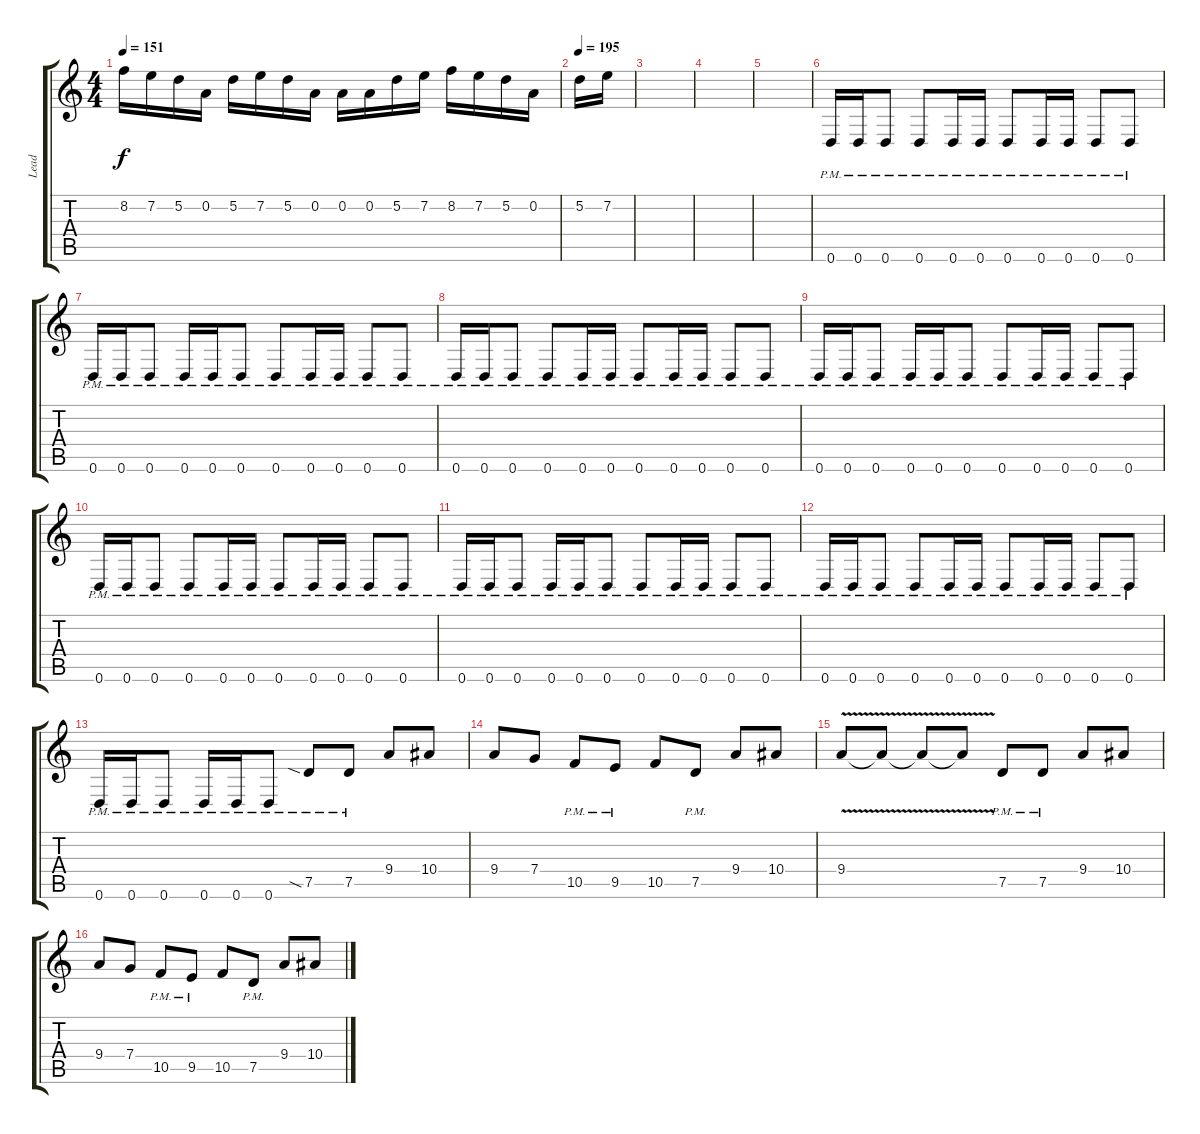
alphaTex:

\track ("Lead" "Lead") {instrument distortionguitar}
\staff {score tabs}
\tuning (D4 A3 F3 C3 G2 D2) {hide}
\ts (4 4)
\tempo 151
\clef g2
\ks c
8.2.16{dy f} 7.2.16 5.2.16 0.2.16 5.2.16 7.2.16 5.2.16 0.2.16 0.2.16 0.2.16 5.2.16 7.2.16 8.2.16 7.2.16 5.2.16 0.2.16 |
\tempo 195
5.2.16 7.2.16 |
|
|
|
0.6{pm}.16 0.6{pm}.16 0.6{pm}.8 0.6{pm}.8 0.6{pm}.16 0.6{pm}.16 0.6{pm}.8 0.6{pm}.16 0.6{pm}.16 0.6{pm}.8 0.6{pm}.8 |
0.6{pm}.16 0.6{pm}.16 0.6{pm}.8 0.6{pm}.16 0.6{pm}.16 0.6{pm}.8 0.6{pm}.8 0.6{pm}.16 0.6{pm}.16 0.6{pm}.8 0.6{pm}.8 |
0.6{pm}.16 0.6{pm}.16 0.6{pm}.8 0.6{pm}.8 0.6{pm}.16 0.6{pm}.16 0.6{pm}.8 0.6{pm}.16 0.6{pm}.16 0.6{pm}.8 0.6{pm}.8 |
0.6{pm}.16 0.6{pm}.16 0.6{pm}.8 0.6{pm}.16 0.6{pm}.16 0.6{pm}.8 0.6{pm}.8 0.6{pm}.16 0.6{pm}.16 0.6{pm}.8 0.6{pm}.8 |
0.6{pm}.16 0.6{pm}.16 0.6{pm}.8 0.6{pm}.8 0.6{pm}.16 0.6{pm}.16 0.6{pm}.8 0.6{pm}.16 0.6{pm}.16 0.6{pm}.8 0.6{pm}.8 |
0.6{pm}.16 0.6{pm}.16 0.6{pm}.8 0.6{pm}.16 0.6{pm}.16 0.6{pm}.8 0.6{pm}.8 0.6{pm}.16 0.6{pm}.16 0.6{pm}.8 0.6{pm}.8 |
0.6{pm}.16 0.6{pm}.16 0.6{pm}.8 0.6{pm}.8 0.6{pm}.16 0.6{pm}.16 0.6{pm}.8 0.6{pm}.16 0.6{pm}.16 0.6{pm}.8 0.6{pm}.8 |
0.6{pm}.16 0.6{pm}.16 0.6{pm}.8 0.6{pm}.16 0.6{pm}.16 0.6{pm}.8 7.5{sia pm}.8 7.5{pm}.8 9.4.8 10.4.8 |
9.4.8 7.4.8 10.5{pm}.8 9.5{pm}.8 10.5.8 7.5{pm}.8 9.4.8 10.4.8 |
9.4{v}.8 9.4{v t}.8 9.4{v t}.8 9.4{v t}.8 7.5{pm}.8 7.5{pm}.8 9.4.8 10.4.8 |
9.4.8 7.4.8 10.5{pm}.8 9.5{pm}.8 10.5.8 7.5{pm}.8 9.4.8 10.4.8
